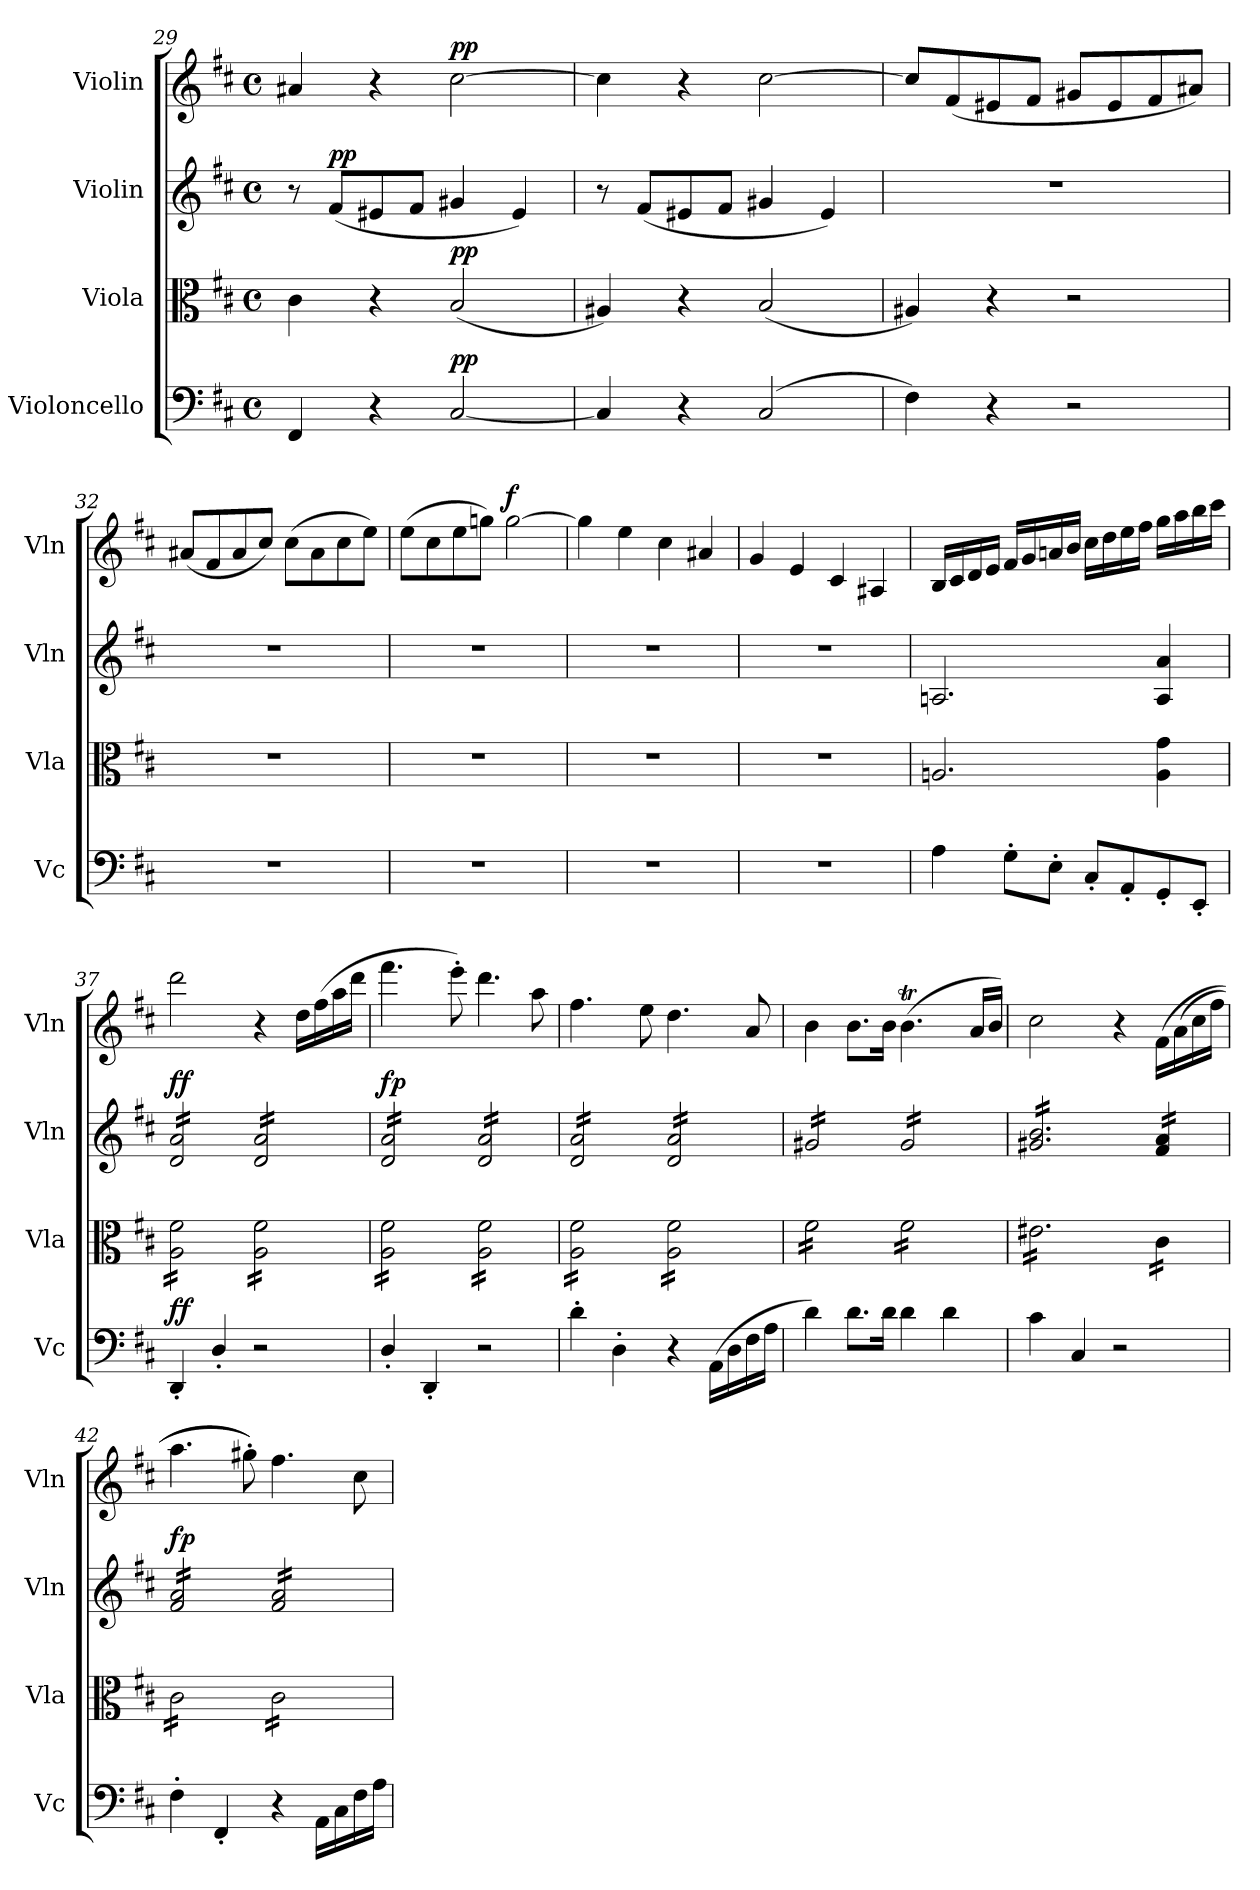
**kern	**dynam	**kern	**dynam	**kern	**dynam	**kern	**dynam
*part4	*part4	*part3	*part3	*part2	*part2	*part1	*part1
*staff4	*staff4	*staff3	*staff3	*staff2	*staff2	*staff1	*staff1
*I"Violoncello	*	*I"Viola	*	*I"Violin	*	*I"Violin	*
*I'Vc	*	*I'Vla	*	*I'Vln	*	*I'Vln	*
*clefF4	*	*clefC3	*	*clefG2	*	*clefG2	*
*k[f#c#]	*	*k[f#c#]	*	*k[f#c#]	*	*k[f#c#]	*
*M4/4	*	*M4/4	*	*M4/4	*	*M4/4	*
*met(c)	*	*met(c)	*	*met(c)	*	*met(c)	*
=29	=29	=29	=29	=29	=29	=29	=29
4FF#/	.	4c#\	.	8r	.	4a#X/	.
!	!	!	!	!	!LO:DY:a	!	!
.	.	.	.	(8f#/L	pp	.	.
4r	.	4r	.	8e#X/	.	4r	.
.	.	.	.	8f#/J	.	.	.
!	!LO:DY:a	!	!LO:DY:a	!	!	!	!LO:DY:a
[2C#/	pp	(2B/	pp	4g#X/	.	[2cc#\	pp
.	.	.	.	4e#/)	.	.	.
=30	=30	=30	=30	=30	=30	=30	=30
4C#/]	.	4A#X/)	.	8r	.	4cc#\]	.
.	.	.	.	(8f#/L	.	.	.
4r	.	4r	.	8e#X/	.	4r	.
.	.	.	.	8f#/J	.	.	.
(>2C#/	.	(2B/	.	4g#X/	.	[2cc#\	.
.	.	.	.	4e#/)	.	.	.
!!LO:PB:g=z
=31	=31	=31	=31	=31	=31	=31	=31
4F#\)	.	4A#X/)	.	1r	.	8cc#/L]	.
.	.	.	.	.	.	(8f#/	.
4r	.	4r	.	.	.	8e#X/	.
.	.	.	.	.	.	8f#/J	.
2r	.	2r	.	.	.	8g#X/L	.
.	.	.	.	.	.	8e#/	.
.	.	.	.	.	.	8f#/	.
.	.	.	.	.	.	8a#X/J)	.
=32	=32	=32	=32	=32	=32	=32	=32
1r	.	1r	.	1r	.	(8a#X/L	.
.	.	.	.	.	.	8f#/	.
.	.	.	.	.	.	8a#/	.
.	.	.	.	.	.	8cc#/J)	.
.	.	.	.	.	.	(>8cc#\L	.
.	.	.	.	.	.	8a#\	.
.	.	.	.	.	.	8cc#\	.
.	.	.	.	.	.	8ee\J)	.
=33	=33	=33	=33	=33	=33	=33	=33
1r	.	1r	.	1r	.	(>8ee\L	.
.	.	.	.	.	.	8cc#\	.
.	.	.	.	.	.	8ee\	.
.	.	.	.	.	.	8ggn\J)	.
!	!	!	!	!	!	!	!LO:DY:a
.	.	.	.	.	.	[2gg\	f
=34	=34	=34	=34	=34	=34	=34	=34
1r	.	1r	.	1r	.	4gg\]	.
.	.	.	.	.	.	4ee\	.
.	.	.	.	.	.	4cc#\	.
.	.	.	.	.	.	4a#X/	.
=35	=35	=35	=35	=35	=35	=35	=35
1r	.	1r	.	1r	.	4g/	.
.	.	.	.	.	.	4e/	.
.	.	.	.	.	.	4c#/	.
.	.	.	.	.	.	4A#X/	.
=36	=36	=36	=36	=36	=36	=36	=36
4A\	.	2.An/	.	2.An/	.	16B/LL	.
.	.	.	.	.	.	16c#/	.
.	.	.	.	.	.	16d/	.
.	.	.	.	.	.	16e/JJ	.
8G'\L	.	.	.	.	.	16f#/LL	.
.	.	.	.	.	.	16g/	.
8E'\J	.	.	.	.	.	16an/	.
.	.	.	.	.	.	16b/JJ	.
8C#'/L	.	.	.	.	.	16cc#\LL	.
.	.	.	.	.	.	16dd\	.
8AA'/	.	.	.	.	.	16ee\	.
.	.	.	.	.	.	16ff#\JJ	.
8GG'/	.	4A\ 4g\	.	4A/ 4a/	.	16gg\LL	.
.	.	.	.	.	.	16aa\	.
8EE'/J	.	.	.	.	.	16bb\	.
.	.	.	.	.	.	16ccc#\JJ	.
=37	=37	=37	=37	=37	=37	=37	=37
!	!LO:DY:a	!	!	!	!LO:DY:a	!	!
*	*	*tremolo	*	*	*	*	*
*	*	*	*	*tremolo	*	*	*
4DD'/	ff	16A\ 16f#\LL	.	16d/ 16a/LL	ff	2ddd\	.
.	.	16A\ 16f#\	.	16d/ 16a/	.	.	.
.	.	16A\ 16f#\	.	16d/ 16a/	.	.	.
.	.	16A\ 16f#\	.	16d/ 16a/	.	.	.
4D'/	.	16A\ 16f#\	.	16d/ 16a/	.	.	.
.	.	16A\ 16f#\	.	16d/ 16a/	.	.	.
.	.	16A\ 16f#\	.	16d/ 16a/	.	.	.
.	.	16A\ 16f#\JJ	.	16d/ 16a/JJ	.	.	.
2r	.	16A\ 16f#\LL	.	16d/ 16a/LL	.	4r	.
.	.	16A\ 16f#\	.	16d/ 16a/	.	.	.
.	.	16A\ 16f#\	.	16d/ 16a/	.	.	.
.	.	16A\ 16f#\	.	16d/ 16a/	.	.	.
.	.	16A\ 16f#\	.	16d/ 16a/	.	16dd\LL	.
.	.	16A\ 16f#\	.	16d/ 16a/	.	(>16ff#\	.
.	.	16A\ 16f#\	.	16d/ 16a/	.	16aa\	.
.	.	16A\ 16f#\JJ	.	16d/ 16a/JJ	.	16ddd\JJ	.
!!LO:LB:g=z
=38	=38	=38	=38	=38	=38	=38	=38
!	!LO:DY:a	!	!	!	!	!	!
!	!LO:DY:n=1:a	!	!	!	!	!	!
!	!LO:DY:n=2:a	!	!	!	!	!	!
!	!LO:DY:n=3:a	!	!	!	!LO:DY:a	!	!
4D'/	fp fp fp fp	16A\ 16f#\LL	.	16d/ 16a/LL	fp	4.fff#\	.
.	.	16A\ 16f#\	.	16d/ 16a/	.	.	.
.	.	16A\ 16f#\	.	16d/ 16a/	.	.	.
.	.	16A\ 16f#\	.	16d/ 16a/	.	.	.
4DD'/	.	16A\ 16f#\	.	16d/ 16a/	.	.	.
.	.	16A\ 16f#\	.	16d/ 16a/	.	.	.
.	.	16A\ 16f#\	.	16d/ 16a/	.	8eee'\)	.
.	.	16A\ 16f#\JJ	.	16d/ 16a/JJ	.	.	.
2r	.	16A\ 16f#\LL	.	16d/ 16a/LL	.	4.ddd\	.
.	.	16A\ 16f#\	.	16d/ 16a/	.	.	.
.	.	16A\ 16f#\	.	16d/ 16a/	.	.	.
.	.	16A\ 16f#\	.	16d/ 16a/	.	.	.
.	.	16A\ 16f#\	.	16d/ 16a/	.	.	.
.	.	16A\ 16f#\	.	16d/ 16a/	.	.	.
.	.	16A\ 16f#\	.	16d/ 16a/	.	8aa\	.
.	.	16A\ 16f#\JJ	.	16d/ 16a/JJ	.	.	.
=39	=39	=39	=39	=39	=39	=39	=39
4d'\	.	16A\ 16f#\LL	.	16d/ 16a/LL	.	4.ff#\	.
.	.	16A\ 16f#\	.	16d/ 16a/	.	.	.
.	.	16A\ 16f#\	.	16d/ 16a/	.	.	.
.	.	16A\ 16f#\	.	16d/ 16a/	.	.	.
4D'\	.	16A\ 16f#\	.	16d/ 16a/	.	.	.
.	.	16A\ 16f#\	.	16d/ 16a/	.	.	.
.	.	16A\ 16f#\	.	16d/ 16a/	.	8ee\	.
.	.	16A\ 16f#\JJ	.	16d/ 16a/JJ	.	.	.
4r	.	16A\ 16f#\LL	.	16d/ 16a/LL	.	4.dd\	.
.	.	16A\ 16f#\	.	16d/ 16a/	.	.	.
.	.	16A\ 16f#\	.	16d/ 16a/	.	.	.
.	.	16A\ 16f#\	.	16d/ 16a/	.	.	.
(>16AA\LL	.	16A\ 16f#\	.	16d/ 16a/	.	.	.
16D\	.	16A\ 16f#\	.	16d/ 16a/	.	.	.
16F#\	.	16A\ 16f#\	.	16d/ 16a/	.	8a/	.
16A\JJ	.	16A\ 16f#\JJ	.	16d/ 16a/JJ	.	.	.
=40	=40	=40	=40	=40	=40	=40	=40
4d\)	.	16f#\LL	.	16g#X/LL	.	4b\	.
.	.	16f#\	.	16g#X/	.	.	.
.	.	16f#\	.	16g#X/	.	.	.
.	.	16f#\	.	16g#X/	.	.	.
8.d\L	.	16f#\	.	16g#X/	.	8.b\L	.
.	.	16f#\	.	16g#X/	.	.	.
.	.	16f#\	.	16g#X/	.	.	.
16d\Jk	.	16f#\JJ	.	16g#X/JJ	.	16b\Jk	.
4d\	.	16f#\LL	.	16g#/LL	.	(4.bT\	.
.	.	16f#\	.	16g#/	.	.	.
.	.	16f#\	.	16g#/	.	.	.
.	.	16f#\	.	16g#/	.	.	.
4d\	.	16f#\	.	16g#/	.	.	.
.	.	16f#\	.	16g#/	.	.	.
.	.	16f#\	.	16g#/	.	16a/LL	.
.	.	16f#\JJ	.	16g#/JJ	.	16b/JJ)	.
=41	=41	=41	=41	=41	=41	=41	=41
4c#\	.	16e#X\LL	.	16g#X/ 16b/LL	.	2cc#\	.
.	.	16e#X\	.	16g#X/ 16b/	.	.	.
.	.	16e#X\	.	16g#X/ 16b/	.	.	.
.	.	16e#X\	.	16g#X/ 16b/	.	.	.
4C#/	.	16e#X\	.	16g#X/ 16b/	.	.	.
.	.	16e#X\	.	16g#X/ 16b/	.	.	.
.	.	16e#X\	.	16g#X/ 16b/	.	.	.
.	.	16e#X\	.	16g#X/ 16b/	.	.	.
2r	.	16e#X\	.	16g#X/ 16b/	.	4r	.
.	.	16e#X\	.	16g#X/ 16b/	.	.	.
.	.	16e#X\	.	16g#X/ 16b/	.	.	.
.	.	16e#X\JJ	.	16g#X/ 16b/JJ	.	.	.
.	.	16c#\LL	.	16f#/ 16a/LL	.	(>16f#\LL	.
.	.	16c#\	.	16f#/ 16a/	.	(>16a\	.
.	.	16c#\	.	16f#/ 16a/	.	16cc#\	.
.	.	16c#\JJ	.	16f#/ 16a/JJ	.	16ff#\JJ	.
=42	=42	=42	=42	=42	=42	=42	=42
!	!LO:DY:a	!	!	!	!	!	!
!	!LO:DY:n=1:a	!	!LO:DY:a	!	!	!	!
!	!	!	!LO:DY:n=1:a	!	!LO:DY:a	!	!
4F#'\	fp fp	16c#\LL	fp fp	16f#/ 16a/LL	fp	4.aa\	.
.	.	16c#\	.	16f#/ 16a/	.	.	.
.	.	16c#\	.	16f#/ 16a/	.	.	.
.	.	16c#\	.	16f#/ 16a/	.	.	.
4FF#'/	.	16c#\	.	16f#/ 16a/	.	.	.
.	.	16c#\	.	16f#/ 16a/	.	.	.
.	.	16c#\	.	16f#/ 16a/	.	8gg#X'\))	.
.	.	16c#\JJ	.	16f#/ 16a/JJ	.	.	.
4r	.	16c#\LL	.	16f#/ 16a/LL	.	4.ff#\	.
.	.	16c#\	.	16f#/ 16a/	.	.	.
.	.	16c#\	.	16f#/ 16a/	.	.	.
.	.	16c#\	.	16f#/ 16a/	.	.	.
16AA\LL	.	16c#\	.	16f#/ 16a/	.	.	.
16C#\	.	16c#\	.	16f#/ 16a/	.	.	.
16F#\	.	16c#\	.	16f#/ 16a/	.	8cc#\	.
16A\JJ	.	16c#\JJ	.	16f#/ 16a/JJ	.	.	.
*	*	*	*	*Xtremolo	*	*	*
*	*	*Xtremolo	*	*	*	*	*
=	=	=	=	=	=	=	=
*-	*-	*-	*-	*-	*-	*-	*-
